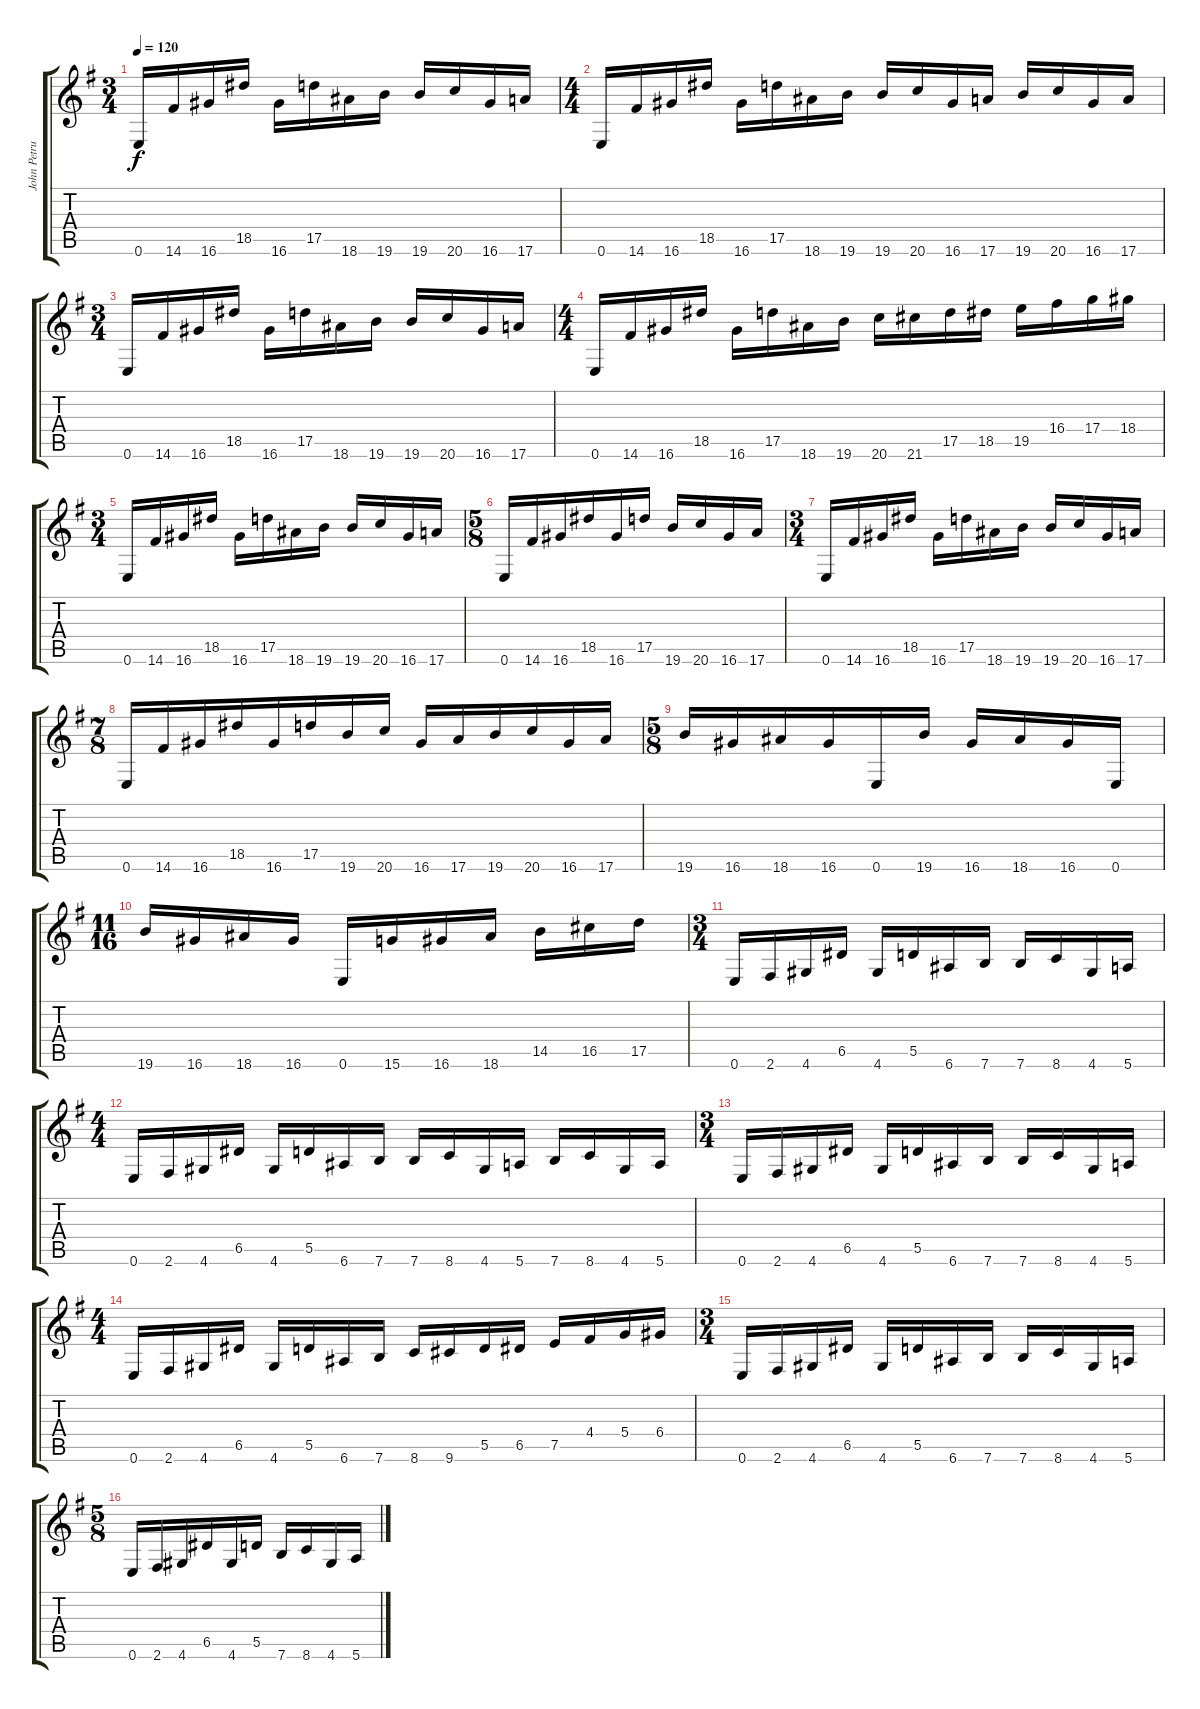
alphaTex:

\track ("John Petrucci - Guitar 6 Strings" "John Petru") {instrument distortionguitar}
\staff {score tabs}
\tuning (E4 B3 G3 D3 A2 E2) {hide}
\ts (3 4)
\tempo 120
\clef g2
\ks g
0.6.16{dy f} 14.6.16 16.6.16 18.5.16 16.6.16 17.5.16 18.6.16 19.6.16 19.6.16 20.6.16 16.6.16 17.6.16 |
\ts (4 4)
0.6.16 14.6.16 16.6.16 18.5.16 16.6.16 17.5.16 18.6.16 19.6.16 19.6.16 20.6.16 16.6.16 17.6.16 19.6.16 20.6.16 16.6.16 17.6.16 |
\ts (3 4)
0.6.16 14.6.16 16.6.16 18.5.16 16.6.16 17.5.16 18.6.16 19.6.16 19.6.16 20.6.16 16.6.16 17.6.16 |
\ts (4 4)
0.6.16 14.6.16 16.6.16 18.5.16 16.6.16 17.5.16 18.6.16 19.6.16 20.6.16 21.6.16 17.5.16 18.5.16 19.5.16 16.4.16 17.4.16 18.4.16 |
\ts (3 4)
0.6.16 14.6.16 16.6.16 18.5.16 16.6.16 17.5.16 18.6.16 19.6.16 19.6.16 20.6.16 16.6.16 17.6.16 |
\ts (5 8)
0.6.16 14.6.16 16.6.16 18.5.16 16.6.16 17.5.16 19.6.16 20.6.16 16.6.16 17.6.16 |
\ts (3 4)
0.6.16 14.6.16 16.6.16 18.5.16 16.6.16 17.5.16 18.6.16 19.6.16 19.6.16 20.6.16 16.6.16 17.6.16 |
\ts (7 8)
0.6.16 14.6.16 16.6.16 18.5.16 16.6.16 17.5.16 19.6.16 20.6.16 16.6.16 17.6.16 19.6.16 20.6.16 16.6.16 17.6.16 |
\ts (5 8)
19.6.16 16.6.16 18.6.16 16.6.16 0.6.16 19.6.16 16.6.16 18.6.16 16.6.16 0.6.16 |
\ts (11 16)
19.6.16 16.6.16 18.6.16 16.6.16 0.6.16 15.6.16 16.6.16 18.6.16 14.5.16 16.5.16 17.5.16 |
\ts (3 4)
0.6.16 2.6.16 4.6.16 6.5.16 4.6.16 5.5.16 6.6.16 7.6.16 7.6.16 8.6.16 4.6.16 5.6.16 |
\ts (4 4)
0.6.16 2.6.16 4.6.16 6.5.16 4.6.16 5.5.16 6.6.16 7.6.16 7.6.16 8.6.16 4.6.16 5.6.16 7.6.16 8.6.16 4.6.16 5.6.16 |
\ts (3 4)
0.6.16 2.6.16 4.6.16 6.5.16 4.6.16 5.5.16 6.6.16 7.6.16 7.6.16 8.6.16 4.6.16 5.6.16 |
\ts (4 4)
0.6.16 2.6.16 4.6.16 6.5.16 4.6.16 5.5.16 6.6.16 7.6.16 8.6.16 9.6.16 5.5.16 6.5.16 7.5.16 4.4.16 5.4.16 6.4.16 |
\ts (3 4)
0.6.16 2.6.16 4.6.16 6.5.16 4.6.16 5.5.16 6.6.16 7.6.16 7.6.16 8.6.16 4.6.16 5.6.16 |
\ts (5 8)
0.6.16 2.6.16 4.6.16 6.5.16 4.6.16 5.5.16 7.6.16 8.6.16 4.6.16 5.6.16
